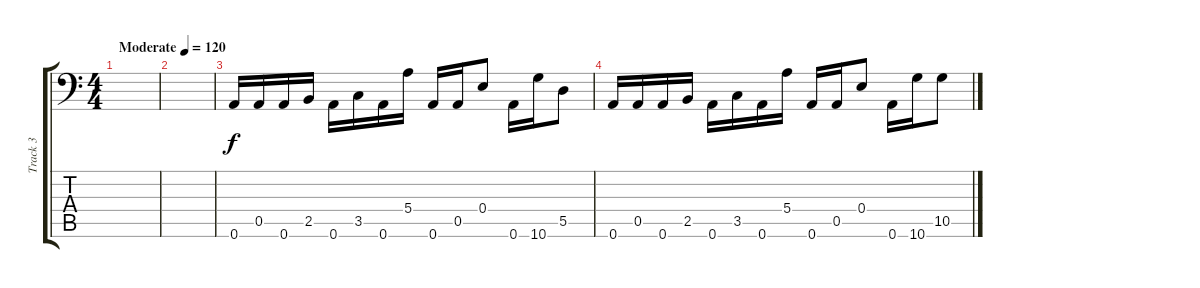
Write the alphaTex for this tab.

\track ("Track 3" "Track 3") {instrument electricbasspick}
\staff {score tabs}
\tuning (E3 B2 G2 E2 A1 A1) {hide}
\ts (4 4)
\tempo (120 "Moderate")
\clef f4
\ks c
|
|
0.6.16 0.5.16 0.6.16 2.5.16 0.6.16 3.5.16 0.6.16 5.4.16 0.6.16 0.5.16 0.4.8 0.6.16 10.6.16 5.5.8 |
0.6.16 0.5.16 0.6.16 2.5.16 0.6.16 3.5.16 0.6.16 5.4.16 0.6.16 0.5.16 0.4.8 0.6.16 10.6.16 10.5.8
